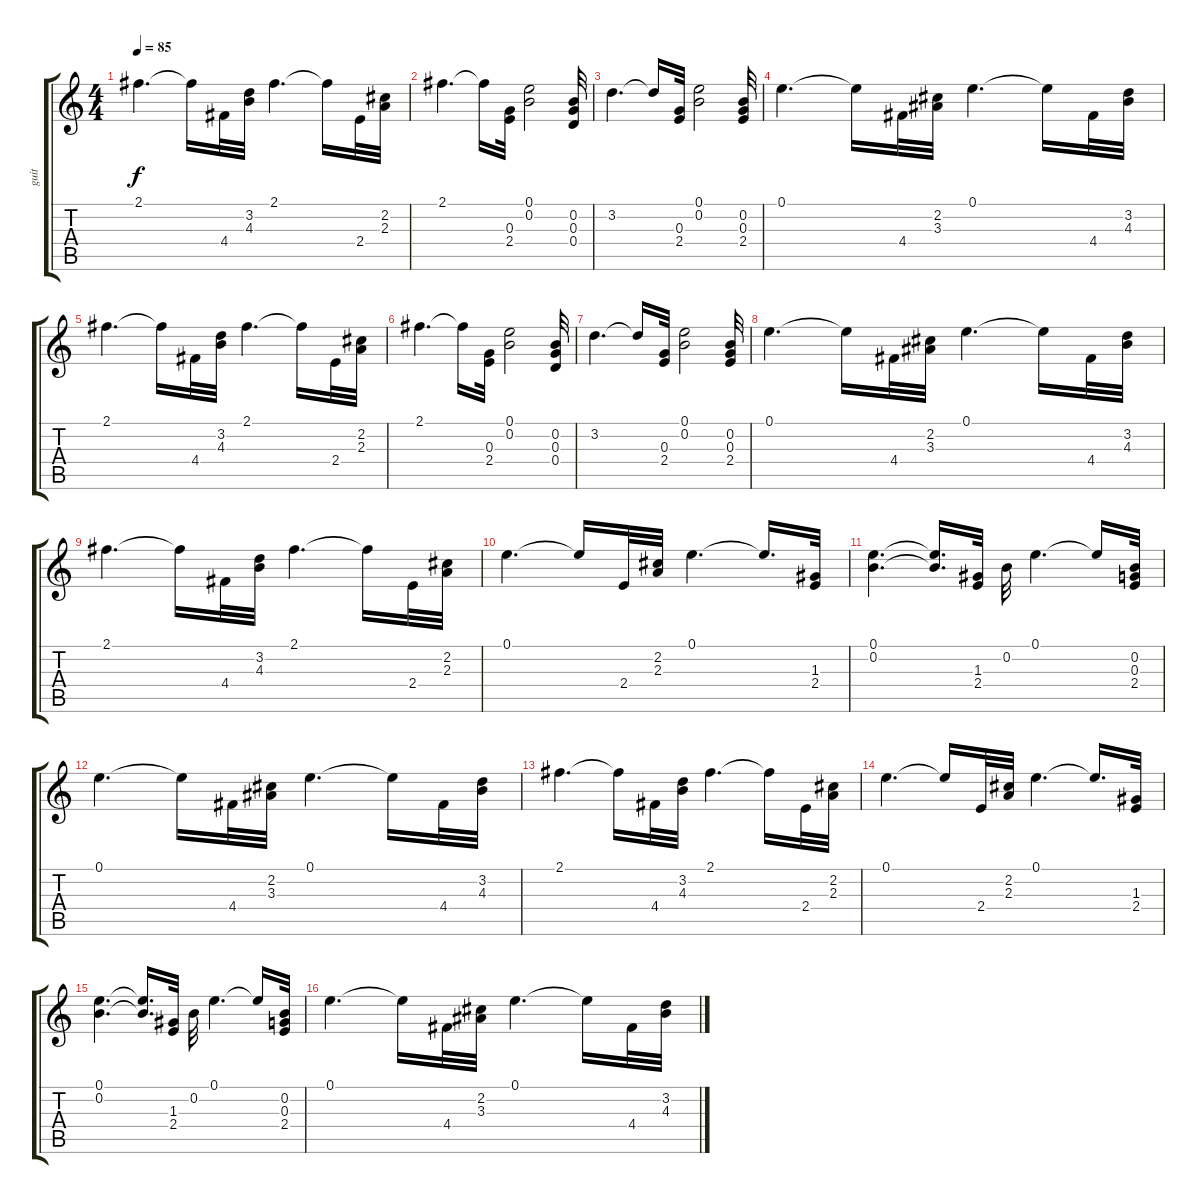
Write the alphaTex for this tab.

\track ("guit" "guit") {instrument acousticguitarsteel}
\staff {score tabs}
\tuning (E4 B3 G3 D3 A2 E2) {hide}
\ts (4 4)
\tempo 85
\clef g2
\ks c
2.1.4{d dy f} 2.1{t}.16 4.4.32{volume 8 balance 16} (3.2 4.3).32 2.1.4{d} 2.1{t}.16 2.4.32{volume 10 balance 0} (2.2 2.3).32 |
2.1.4{d} 2.1{t}.16 (0.3 2.4).32{volume 8 balance 16} (0.1 0.2).2 (0.2 0.3 0.4).32{volume 10 balance 0} |
3.2.4{d} 3.2{t}.16 (0.3 2.4).32{volume 8 balance 16} (0.1 0.2).2 (0.2 0.3 2.4).32{volume 10 balance 0} |
0.1.4{d} 0.1{t}.16 4.4.32{volume 8 balance 16} (2.2 3.3).32 0.1.4{d} 0.1{t}.16 4.4.32{volume 10 balance 0} (3.2 4.3).32 |
2.1.4{d} 2.1{t}.16 4.4.32{volume 8 balance 16} (3.2 4.3).32 2.1.4{d} 2.1{t}.16 2.4.32{volume 10 balance 0} (2.2 2.3).32 |
2.1.4{d} 2.1{t}.16 (0.3 2.4).32{volume 8 balance 16} (0.1 0.2).2 (0.2 0.3 0.4).32{volume 10 balance 0} |
3.2.4{d} 3.2{t}.16 (0.3 2.4).32{volume 8 balance 16} (0.1 0.2).2 (0.2 0.3 2.4).32{volume 10 balance 0} |
0.1.4{d} 0.1{t}.16 4.4.32{volume 8 balance 16} (2.2 3.3).32 0.1.4{d} 0.1{t}.16 4.4.32{volume 10 balance 0} (3.2 4.3).32 |
2.1.4{d} 2.1{t}.16 4.4.32{volume 8 balance 16} (3.2 4.3).32 2.1.4{d} 2.1{t}.16 2.4.32{volume 10 balance 0} (2.2 2.3).32 |
0.1.4{d} 0.1{t}.16 2.4.32{volume 8 balance 16} (2.2 2.3).32 0.1.4{d} 0.1{t}.16{d} (1.3 2.4).32{volume 10 balance 0} |
(0.1 0.2).4{d} (0.1{t} 0.2{t}).16{d} (1.3 2.4).32{volume 8 balance 16} 0.2.32 0.1.4{d} 0.1{t}.16 (0.2 0.3 2.4).32{volume 10 balance 0} |
0.1.4{d} 0.1{t}.16 4.4.32{volume 8 balance 16} (2.2 3.3).32 0.1.4{d} 0.1{t}.16 4.4.32{volume 10 balance 0} (3.2 4.3).32 |
2.1.4{d} 2.1{t}.16 4.4.32{volume 8 balance 16} (3.2 4.3).32 2.1.4{d} 2.1{t}.16 2.4.32{volume 10 balance 0} (2.2 2.3).32 |
0.1.4{d} 0.1{t}.16 2.4.32{volume 8 balance 16} (2.2 2.3).32 0.1.4{d} 0.1{t}.16{d} (1.3 2.4).32{volume 10 balance 0} |
(0.1 0.2).4{d} (0.1{t} 0.2{t}).16{d} (1.3 2.4).32{volume 8 balance 16} 0.2.32 0.1.4{d} 0.1{t}.16 (0.2 0.3 2.4).32{volume 10 balance 0} |
0.1.4{d} 0.1{t}.16 4.4.32{volume 8 balance 16} (2.2 3.3).32 0.1.4{d} 0.1{t}.16 4.4.32{volume 10 balance 0} (3.2 4.3).32
